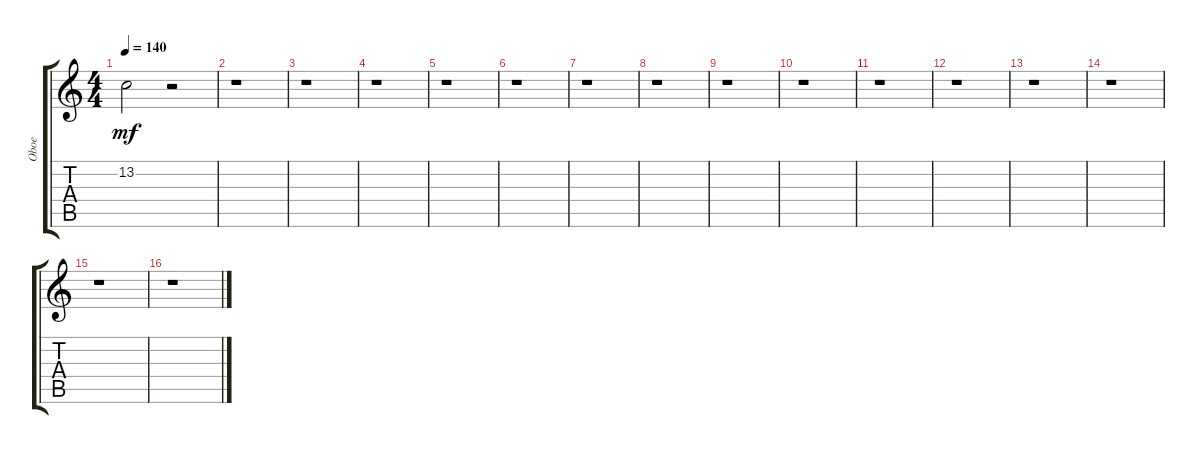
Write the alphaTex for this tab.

\track ("Oboe" "Oboe") {instrument oboe}
\staff {score tabs}
\tuning (E4 B3 G3 D3 A2 E2) {hide}
\ts (4 4)
\tempo 140
\clef g2
\ks c
13.2.2{dy mf} r.2 |
r.1 |
r.1 |
r.1 |
r.1 |
r.1 |
r.1 |
r.1 |
r.1 |
r.1 |
r.1 |
r.1 |
r.1 |
r.1 |
r.1 |
r.1
